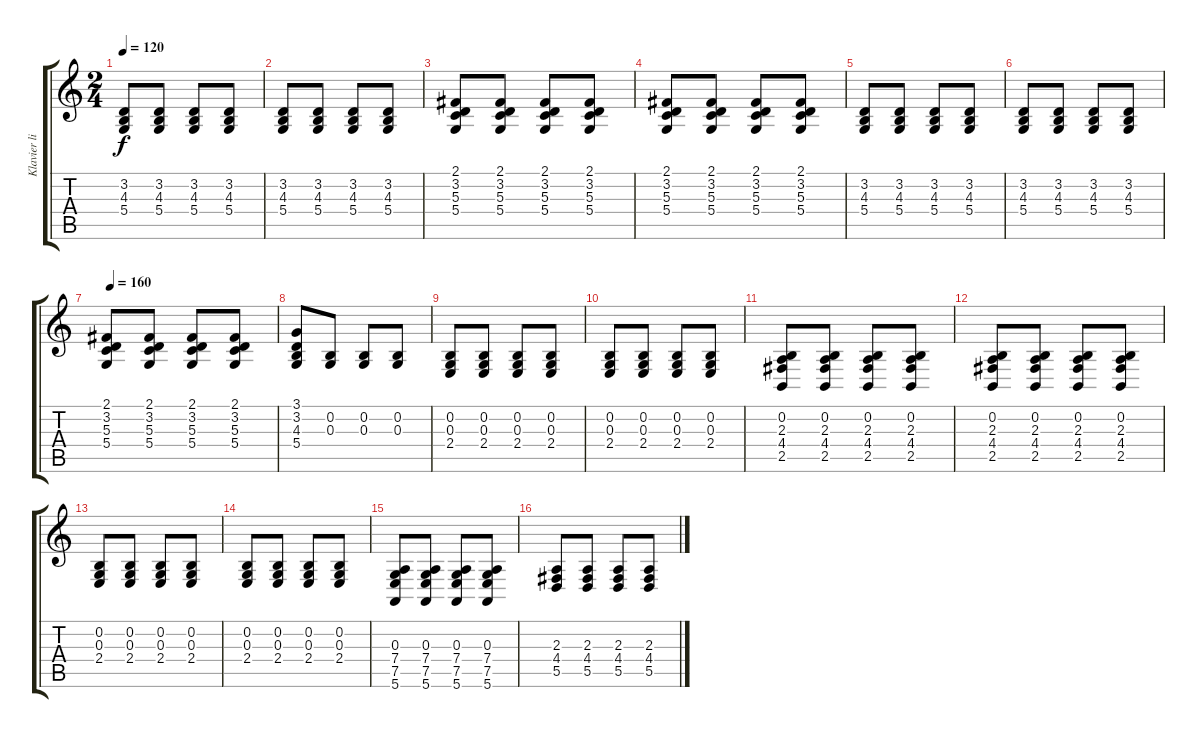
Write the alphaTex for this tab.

\track ("Klavier linke Hand" "Klavier li") {instrument acousticgrandpiano}
\staff {score tabs}
\tuning (E4 B3 G3 D3 A2 E2) {hide}
\ts (2 4)
\tempo 120
\clef g2
\ks c
(3.2 4.3 5.4).8{dy f instrument acousticgrandpiano} (3.2 4.3 5.4).8 (3.2 4.3 5.4).8 (3.2 4.3 5.4).8 |
(3.2 4.3 5.4).8 (3.2 4.3 5.4).8 (3.2 4.3 5.4).8 (3.2 4.3 5.4).8 |
(2.1 3.2 5.3 5.4).8 (2.1 3.2 5.3 5.4).8 (2.1 3.2 5.3 5.4).8 (2.1 3.2 5.3 5.4).8 |
(2.1 3.2 5.3 5.4).8 (2.1 3.2 5.3 5.4).8 (2.1 3.2 5.3 5.4).8 (2.1 3.2 5.3 5.4).8 |
(3.2 4.3 5.4).8 (3.2 4.3 5.4).8 (3.2 4.3 5.4).8 (3.2 4.3 5.4).8 |
(3.2 4.3 5.4).8 (3.2 4.3 5.4).8 (3.2 4.3 5.4).8 (3.2 4.3 5.4).8 |
\tempo 160
(2.1 3.2 5.3 5.4).8 (2.1 3.2 5.3 5.4).8 (2.1 3.2 5.3 5.4).8 (2.1 3.2 5.3 5.4).8 |
(3.1 3.2 4.3 5.4).8 (0.2 0.3).8 (0.2 0.3).8 (0.2 0.3).8 |
(0.2 0.3 2.4).8 (0.2 0.3 2.4).8 (0.2 0.3 2.4).8 (0.2 0.3 2.4).8 |
(0.2 0.3 2.4).8 (0.2 0.3 2.4).8 (0.2 0.3 2.4).8 (0.2 0.3 2.4).8 |
(0.2 2.3 4.4 2.5).8 (0.2 2.3 4.4 2.5).8 (0.2 2.3 4.4 2.5).8 (0.2 2.3 4.4 2.5).8 |
(0.2 2.3 4.4 2.5).8 (0.2 2.3 4.4 2.5).8 (0.2 2.3 4.4 2.5).8 (0.2 2.3 4.4 2.5).8 |
(0.2 0.3 2.4).8 (0.2 0.3 2.4).8 (0.2 0.3 2.4).8 (0.2 0.3 2.4).8 |
(0.2 0.3 2.4).8 (0.2 0.3 2.4).8 (0.2 0.3 2.4).8 (0.2 0.3 2.4).8 |
(0.3 7.4 7.5 5.6).8 (0.3 7.4 7.5 5.6).8 (0.3 7.4 7.5 5.6).8 (0.3 7.4 7.5 5.6).8 |
(2.3 4.4 5.5).8 (2.3 4.4 5.5).8 (2.3 4.4 5.5).8 (2.3 4.4 5.5).8
